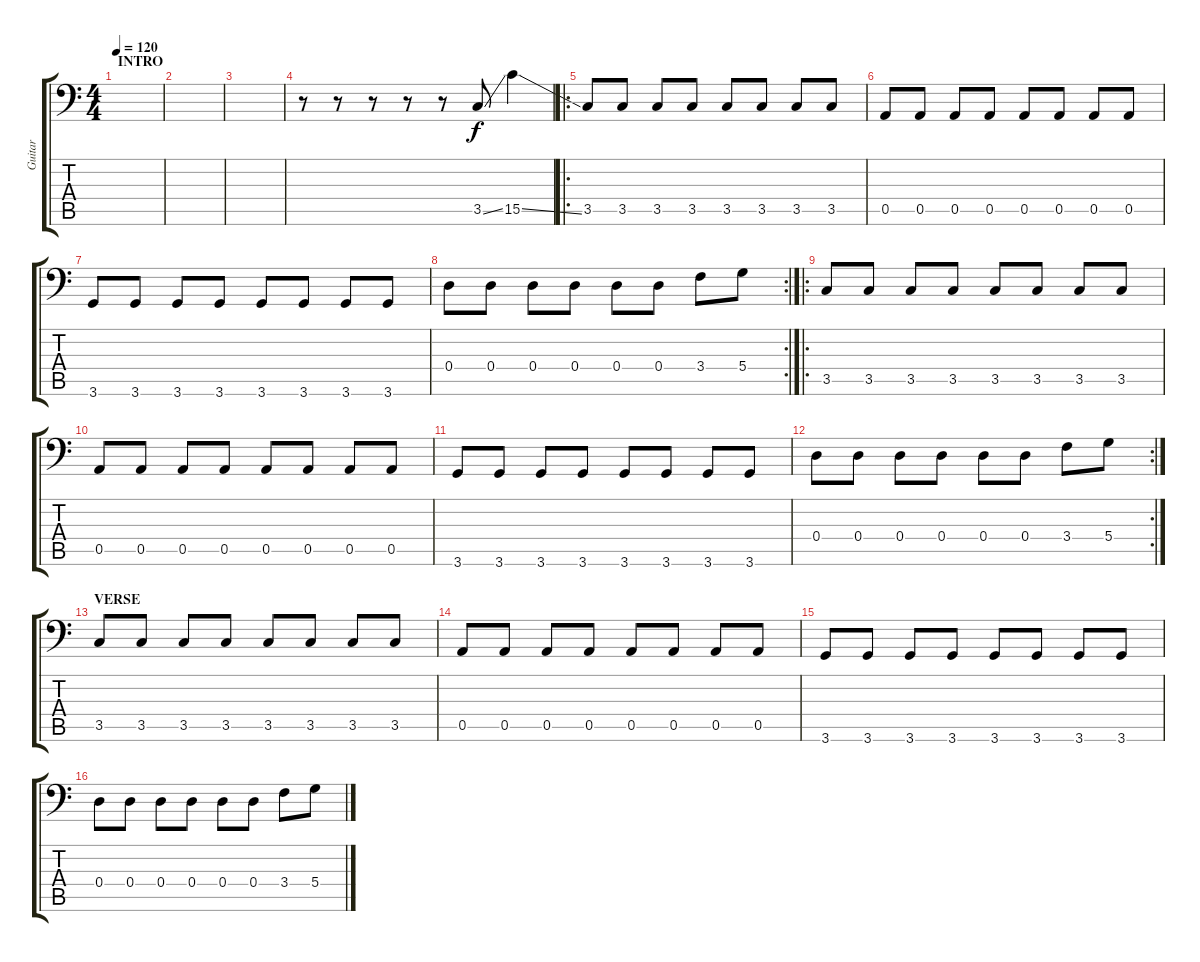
\track ("Guitar" "Guitar") {instrument electricbasspick}
\staff {score tabs}
\tuning (E3 B2 G2 D2 A1 E1) {hide}
\ts (4 4)
\section ("" "INTRO")
\tempo 120
\clef f4
\ks c
|
|
|
r.8 r.8 r.8 r.8 r.8 3.5{ss}.8 15.5{ss}.4 |
\ro
3.5.8 3.5.8 3.5.8 3.5.8 3.5.8 3.5.8 3.5.8 3.5.8 |
0.5.8 0.5.8 0.5.8 0.5.8 0.5.8 0.5.8 0.5.8 0.5.8 |
3.6.8 3.6.8 3.6.8 3.6.8 3.6.8 3.6.8 3.6.8 3.6.8 |
\rc 2
0.4.8 0.4.8 0.4.8 0.4.8 0.4.8 0.4.8 3.4.8 5.4.8 |
\ro
3.5.8 3.5.8 3.5.8 3.5.8 3.5.8 3.5.8 3.5.8 3.5.8 |
0.5.8 0.5.8 0.5.8 0.5.8 0.5.8 0.5.8 0.5.8 0.5.8 |
3.6.8 3.6.8 3.6.8 3.6.8 3.6.8 3.6.8 3.6.8 3.6.8 |
\rc 2
0.4.8 0.4.8 0.4.8 0.4.8 0.4.8 0.4.8 3.4.8 5.4.8 |
\section ("" "VERSE")
3.5.8 3.5.8 3.5.8 3.5.8 3.5.8 3.5.8 3.5.8 3.5.8 |
0.5.8 0.5.8 0.5.8 0.5.8 0.5.8 0.5.8 0.5.8 0.5.8 |
3.6.8 3.6.8 3.6.8 3.6.8 3.6.8 3.6.8 3.6.8 3.6.8 |
0.4.8 0.4.8 0.4.8 0.4.8 0.4.8 0.4.8 3.4.8 5.4.8
